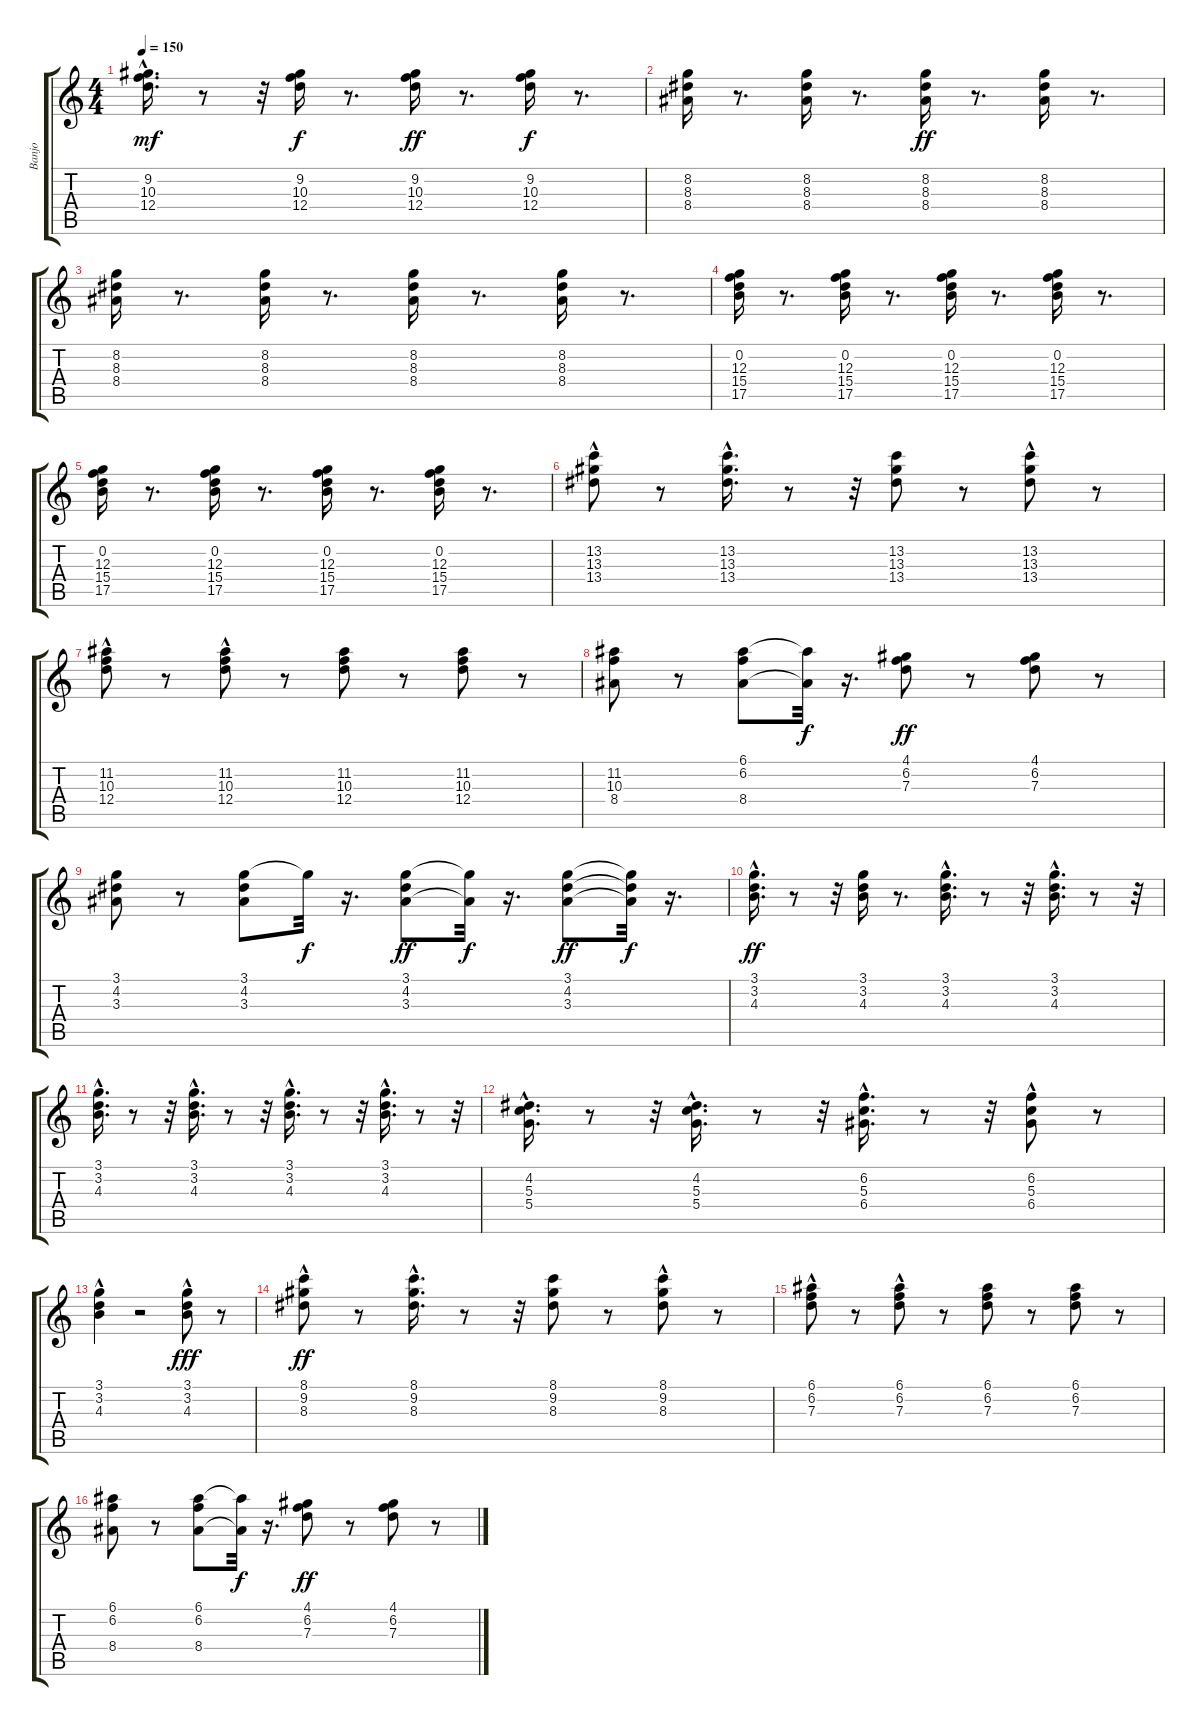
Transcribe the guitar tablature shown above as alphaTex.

\track ("Banjo" "Banjo") {instrument banjo}
\staff {score tabs}
\tuning (E4 B3 G3 D3 A2 E2) {hide}
\displaytranspose 12
\ts (4 4)
\tempo 150
\clef g2
\ks c
(9.2{hac} 10.3{hac} 12.4{hac}).16{d dy mf} r.8 r.32 (9.2 10.3 12.4).16{dy f} r.8{d} (9.2 10.3 12.4).16{dy ff} r.8{d} (9.2 10.3 12.4).16{dy f} r.8{d} |
(8.2 8.3 8.4).16 r.8{d} (8.2 8.3 8.4).16 r.8{d} (8.2 8.3 8.4).16{dy ff} r.8{d} (8.2 8.3 8.4).16 r.8{d} |
(8.2 8.3 8.4).16 r.8{d} (8.2 8.3 8.4).16 r.8{d} (8.2 8.3 8.4).16 r.8{d} (8.2 8.3 8.4).16 r.8{d} |
(0.2 12.3 15.4 17.5).16 r.8{d} (0.2 12.3 15.4 17.5).16 r.8{d} (0.2 12.3 15.4 17.5).16 r.8{d} (0.2 12.3 15.4 17.5).16 r.8{d} |
(0.2 12.3 15.4 17.5).16 r.8{d} (0.2 12.3 15.4 17.5).16 r.8{d} (0.2 12.3 15.4 17.5).16 r.8{d} (0.2 12.3 15.4 17.5).16 r.8{d} |
(13.2{hac} 13.3 13.4{hac}).8 r.8 (13.2{hac} 13.3{hac} 13.4).16{d} r.8 r.32 (13.2 13.3 13.4).8 r.8 (13.2{hac} 13.3 13.4{hac}).8 r.8 |
(11.2 10.3 12.4{hac}).8 r.8 (11.2 10.3 12.4{hac}).8 r.8 (11.2 10.3 12.4).8 r.8 (11.2 10.3 12.4).8 r.8 |
(11.2 10.3 8.4).8 r.8 (6.1 6.2 8.4).8 (6.1{t} 8.4{t}).32{dy f} r.16{d} (4.1 6.2 7.3).8{dy ff} r.8 (4.1 6.2 7.3).8 r.8 |
(3.1 4.2 3.3).8 r.8 (3.1 4.2 3.3).8 3.1{t}.32{dy f} r.16{d} (3.1 4.2 3.3).8{dy ff} (3.1{t} 3.3{t}).32{dy f} r.16{d} (3.1 4.2 3.3).8{dy ff} (3.1{t} 4.2{t} 3.3{t}).32{dy f} r.16{d} |
(3.1{hac} 3.2 4.3).16{d dy ff} r.8 r.32 (3.1 3.2 4.3).16 r.8{d} (3.1{hac} 3.2 4.3).16{d} r.8 r.32 (3.1{hac} 3.2 4.3{hac}).16{d} r.8 r.32 |
(3.1{hac} 3.2 4.3{hac}).16{d} r.8 r.32 (3.1{hac} 3.2 4.3).16{d} r.8 r.32 (3.1{hac} 3.2{hac} 4.3{hac}).16{d} r.8 r.32 (3.1{hac} 3.2 4.3{hac}).16{d} r.8 r.32 |
(4.2{hac} 5.3{hac} 5.4{hac}).16{d} r.8 r.32 (4.2{hac} 5.3{hac} 5.4{hac}).16{d} r.8 r.32 (6.2{hac} 5.3{hac} 6.4{hac}).16{d} r.8 r.32 (6.2 5.3{hac} 6.4{hac}).8 r.8 |
(3.1{hac} 3.2 4.3{hac}).4 r.2 (3.1 3.2 4.3{hac}).8{dy fff} r.8 |
(8.1{hac} 9.2 8.3{hac}).8{dy ff} r.8 (8.1{hac} 9.2{hac} 8.3).16{d} r.8 r.32 (8.1 9.2 8.3).8 r.8 (8.1{hac} 9.2 8.3{hac}).8 r.8 |
(6.1 6.2 7.3{hac}).8 r.8 (6.1 6.2 7.3{hac}).8 r.8 (6.1 6.2 7.3).8 r.8 (6.1 6.2 7.3).8 r.8 |
(6.1 6.2 8.4).8 r.8 (6.1 6.2 8.4).8 (6.1{t} 8.4{t}).32{dy f} r.16{d} (4.1 6.2 7.3).8{dy ff} r.8 (4.1 6.2 7.3).8 r.8
